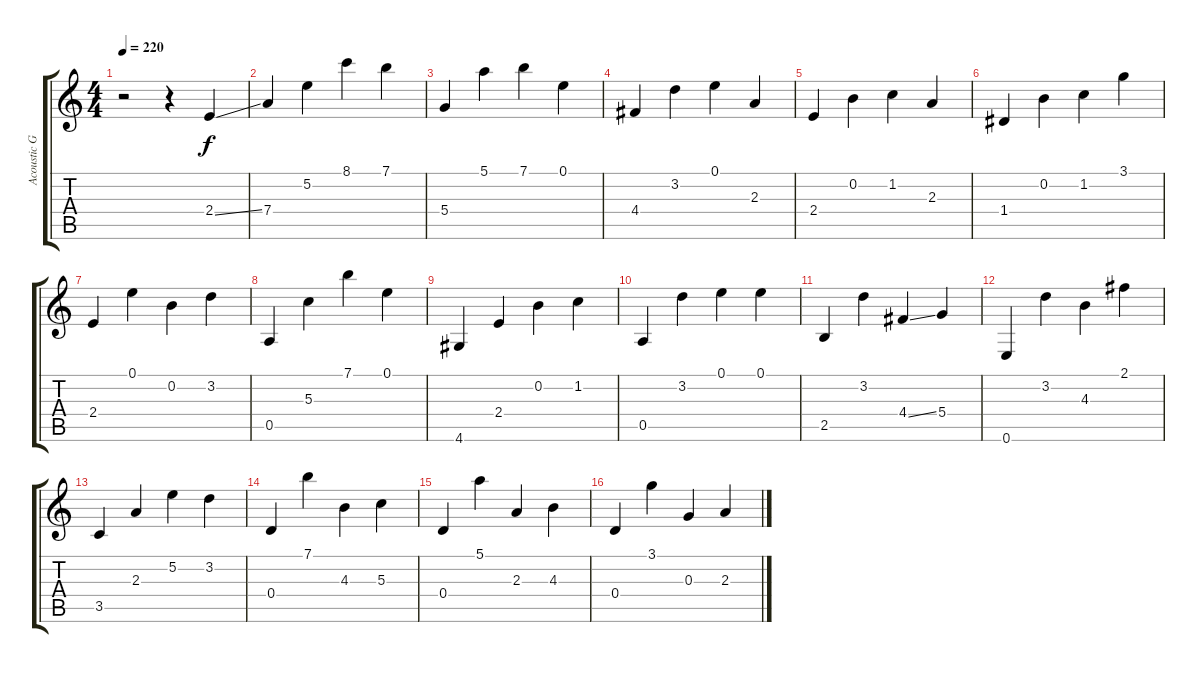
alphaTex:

\track ("Acoustic Guitar (steel)" "Acoustic G") {instrument acousticguitarsteel}
\staff {score tabs}
\tuning (E4 B3 G3 D3 A2 E2) {hide}
\ts (4 4)
\tempo 220
\clef g2
\ks c
r.2{dy f instrument acousticguitarsteel} r.4 2.4{ss}.4 |
7.4.4 5.2.4 8.1.4 7.1.4 |
5.4.4 5.1.4 7.1.4 0.1.4 |
4.4.4 3.2.4 0.1.4 2.3.4 |
2.4.4 0.2.4 1.2.4 2.3.4 |
1.4.4 0.2.4 1.2.4 3.1.4 |
2.4.4 0.1.4 0.2.4 3.2.4 |
0.5.4 5.3.4 7.1.4 0.1.4 |
4.6.4 2.4.4 0.2.4 1.2.4 |
0.5.4 3.2.4 0.1.4 0.1.4 |
2.5.4 3.2.4 4.4{ss}.4 5.4.4 |
0.6.4 3.2.4 4.3.4 2.1.4 |
3.5.4 2.3.4 5.2.4 3.2.4 |
0.4.4 7.1.4 4.3.4 5.3.4 |
0.4.4 5.1.4 2.3.4 4.3.4 |
0.4.4 3.1.4 0.3.4 2.3.4
